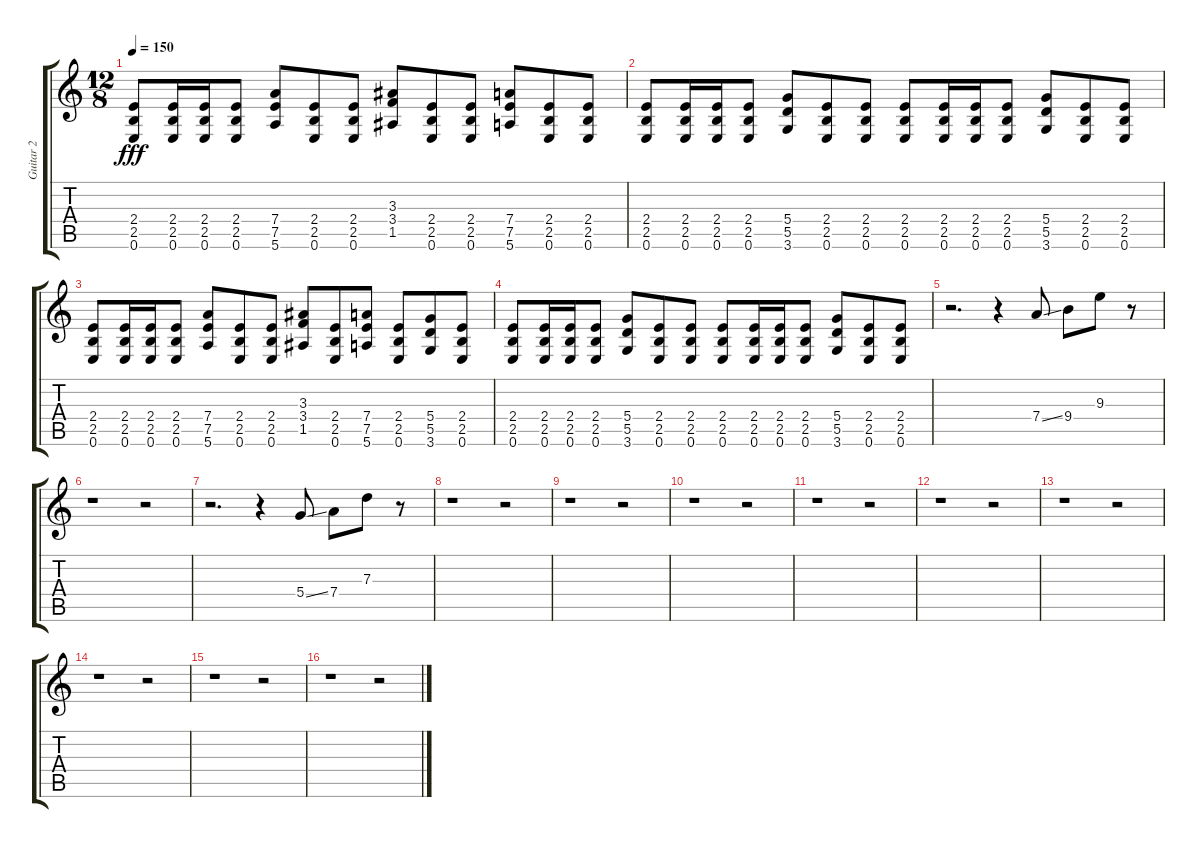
\track ("Guitar 2" "Guitar 2") {instrument distortionguitar}
\staff {score tabs}
\tuning (E4 B3 G3 D3 A2 E2) {hide}
\ts (12 8)
\tempo 150
\clef g2
\ks c
(2.4 2.5 0.6).8{dy fff} (2.4 2.5 0.6).16 (2.4 2.5 0.6).16 (2.4 2.5 0.6).8 (7.4 7.5 5.6).8 (2.4 2.5 0.6).8 (2.4 2.5 0.6).8 (3.3 3.4 1.5).8 (2.4 2.5 0.6).8 (2.4 2.5 0.6).8 (7.4 7.5 5.6).8 (2.4 2.5 0.6).8 (2.4 2.5 0.6).8 |
(2.4 2.5 0.6).8 (2.4 2.5 0.6).16 (2.4 2.5 0.6).16 (2.4 2.5 0.6).8 (5.4 5.5 3.6).8 (2.4 2.5 0.6).8 (2.4 2.5 0.6).8 (2.4 2.5 0.6).8 (2.4 2.5 0.6).16 (2.4 2.5 0.6).16 (2.4 2.5 0.6).8 (5.4 5.5 3.6).8 (2.4 2.5 0.6).8 (2.4 2.5 0.6).8 |
(2.4 2.5 0.6).8 (2.4 2.5 0.6).16 (2.4 2.5 0.6).16 (2.4 2.5 0.6).8 (7.4 7.5 5.6).8 (2.4 2.5 0.6).8 (2.4 2.5 0.6).8 (3.3 3.4 1.5).8 (2.4 2.5 0.6).8 (7.4 7.5 5.6).8 (2.4 2.5 0.6).8 (5.4 5.5 3.6).8 (2.4 2.5 0.6).8 |
(2.4 2.5 0.6).8 (2.4 2.5 0.6).16 (2.4 2.5 0.6).16 (2.4 2.5 0.6).8 (5.4 5.5 3.6).8 (2.4 2.5 0.6).8 (2.4 2.5 0.6).8 (2.4 2.5 0.6).8 (2.4 2.5 0.6).16 (2.4 2.5 0.6).16 (2.4 2.5 0.6).8 (5.4 5.5 3.6).8 (2.4 2.5 0.6).8 (2.4 2.5 0.6).8 |
r.2{d} r.4 7.4{ss}.8 9.4.8 9.3.8 r.8 |
r.1 r.2 |
r.2{d} r.4 5.4{ss}.8 7.4.8 7.3.8 r.8 |
r.1 r.2 |
r.1 r.2 |
r.1 r.2 |
r.1 r.2 |
r.1 r.2 |
r.1 r.2 |
r.1 r.2 |
r.1 r.2 |
r.1 r.2
